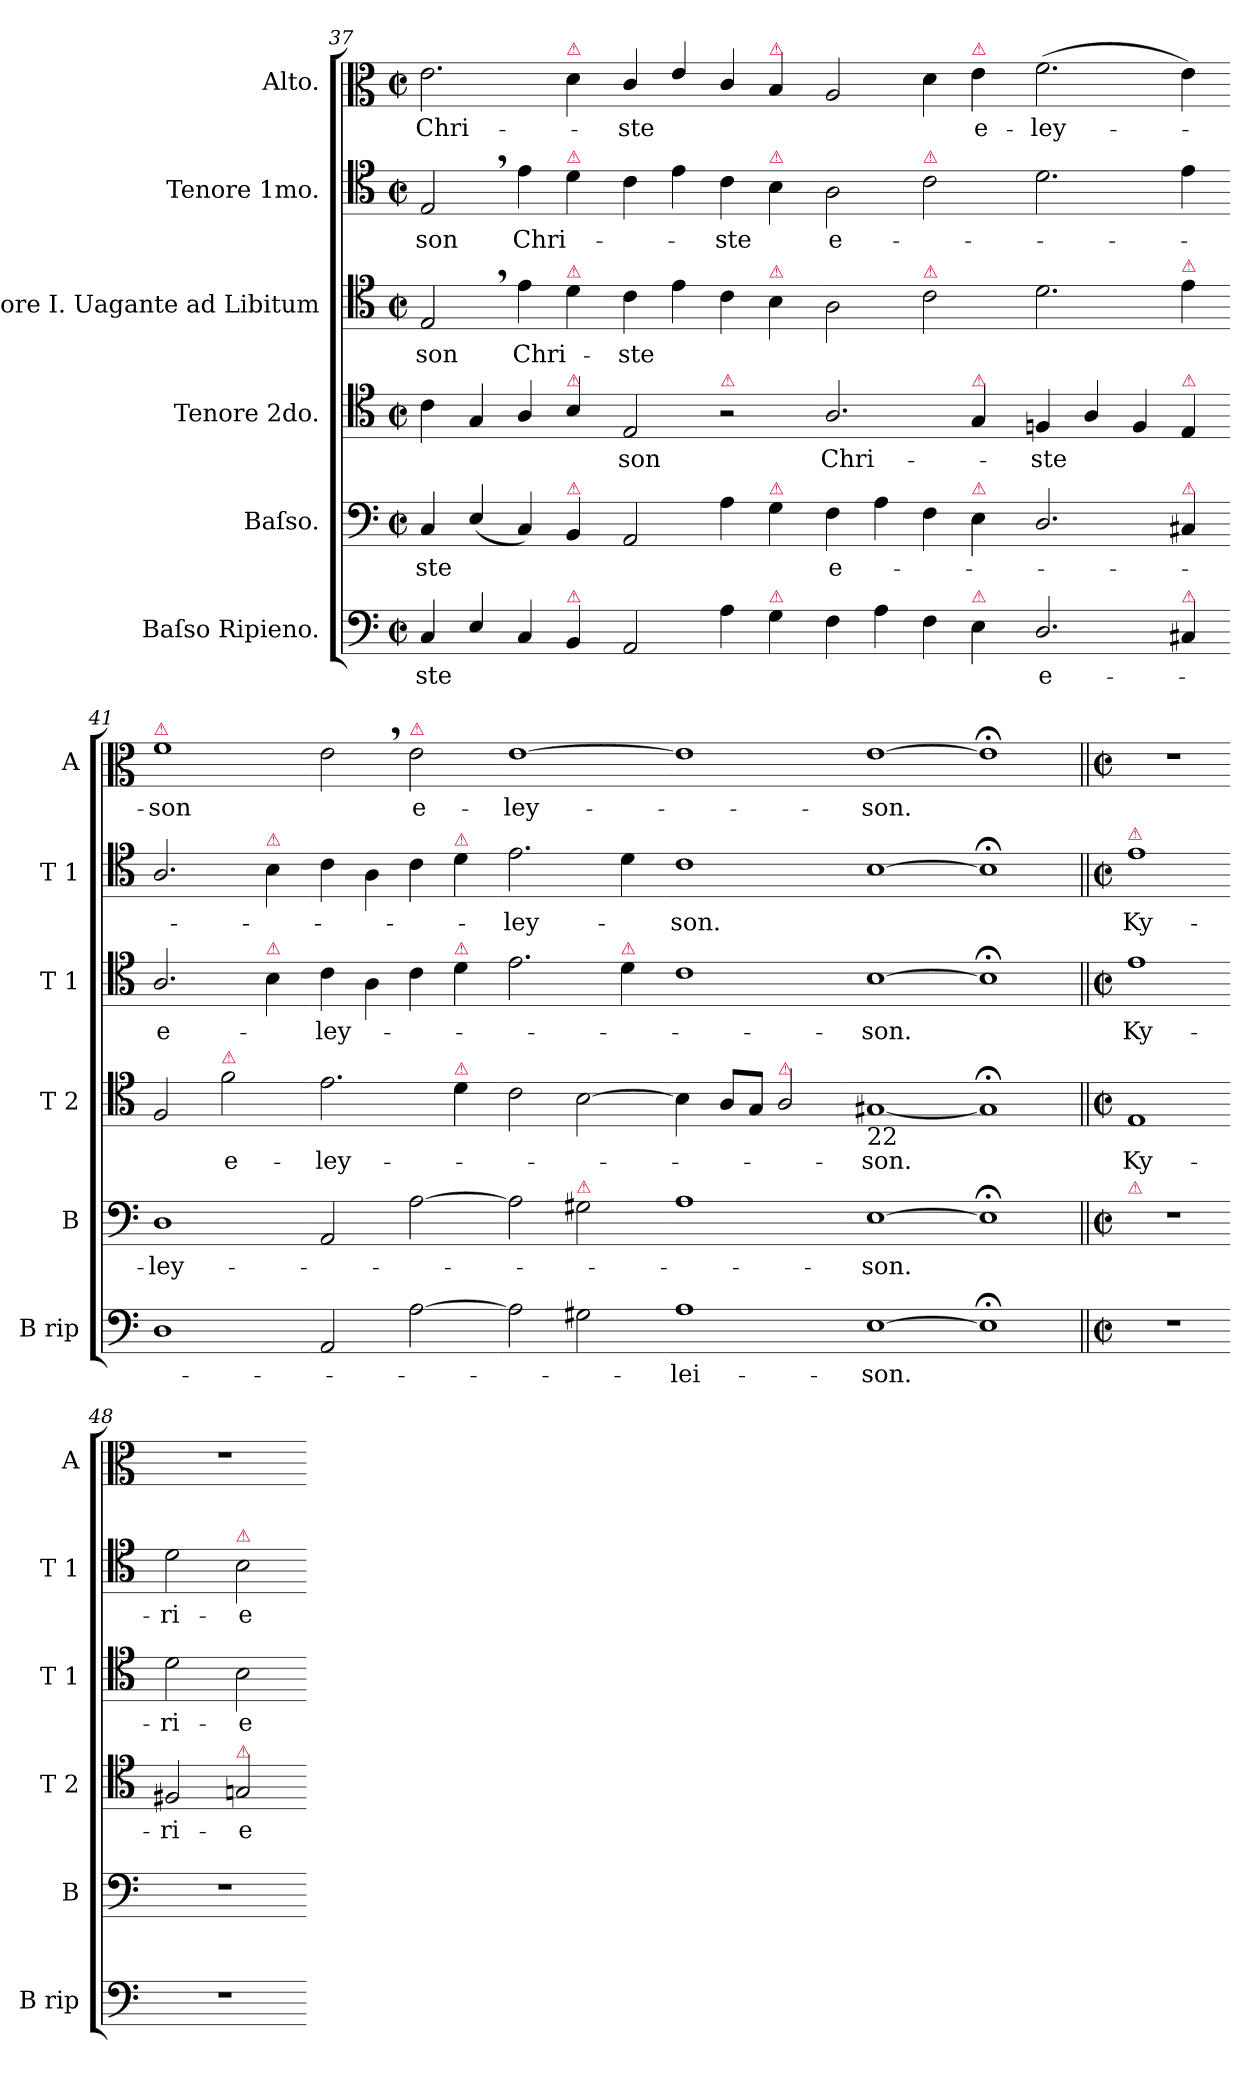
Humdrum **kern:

**kern	**text	**kern	**text	**kern	**text	**kern	**text	**kern	**text	**kern	**text
*part6	*part6	*part5	*part5	*part4	*part4	*part3	*part3	*part2	*part2	*part1	*part1
*staff6	*staff6	*staff5	*staff5	*staff4	*staff4	*staff3	*staff3	*staff2	*staff2	*staff1	*staff1
*I"Baſso Ripieno.	*	*I"Baſso.	*	*I"Tenore 2do.	*	*I"Tenore I. Uagante ad Libitum	*	*I"Tenore 1mo.	*	*I"Alto.	*
*I'B rip	*	*I'B	*	*I'T 2	*	*I'T 1	*	*I'T 1	*	*I'A	*
*clefF4	*	*clefF4	*	*clefC4	*	*clefC4	*	*clefC4	*	*clefC3	*
*k[]	*	*k[]	*	*k[]	*	*k[]	*	*k[]	*	*k[]	*
*M2/2	*	*M2/2	*	*M2/2	*	*M2/2	*	*M2/2	*	*M2/2	*
*met(c|)	*	*met(c|)	*	*met(c|)	*	*met(c|)	*	*met(c|)	*	*met(c|)	*
=37	=37	=37	=37	=37	=37	=37	=37	=37	=37	=37	=37
4C/	-ste	4C/	-ste	4c\	.	2E,/	-son	2E,/	-son	2.e\	Chri-
4E/	.	(<4E/	.	4G/	.	.	.	.	.	.	.
4C/	.	4C/)	.	4A/	.	4e\	Chri-	4e\	Chri-	.	.
!	!	!	!	!	!	!	!	!	!	!LO:TX:a:color=crimson:t=⚠	!
!	!	!	!	!	!	!	!	!LO:TX:a:color=crimson:t=⚠	!	!	!
!	!	!	!	!	!	!LO:TX:a:color=crimson:t=⚠	!	!	!	!	!
!	!	!	!	!LO:TX:a:color=crimson:t=⚠	!	!	!	!	!	!	!
!	!	!LO:TX:a:color=crimson:t=⚠	!	!	!	!	!	!	!	!	!
!LO:TX:a:color=crimson:t=⚠	!	!	!	!	!	!	!	!	!	!	!
4BB/	.	4BB/	.	4B/	.	4d\	.	4d\	.	4d\	.
=38-	=38-	=38-	=38-	=38-	=38-	=38-	=38-	=38-	=38-	=38-	=38-
2AA/	.	2AA/	.	2E/	-son	4c\	-ste	4c\	.	4c/	-ste
.	.	.	.	.	.	4e\	.	4e\	.	4e/	.
!	!	!	!	!LO:TX:a:color=crimson:t=⚠	!	!	!	!	!	!	!
4A\	.	4A\	.	2r	.	4c\	.	4c\	-ste	4c/	.
!	!	!	!	!	!	!	!	!	!	!LO:TX:a:color=crimson:t=⚠	!
!	!	!	!	!	!	!	!	!LO:TX:a:color=crimson:t=⚠	!	!	!
!	!	!	!	!	!	!LO:TX:a:color=crimson:t=⚠	!	!	!	!	!
!	!	!LO:TX:a:color=crimson:t=⚠	!	!	!	!	!	!	!	!	!
!LO:TX:a:color=crimson:t=⚠	!	!	!	!	!	!	!	!	!	!	!
4G\	.	4G\	.	.	.	4B\	.	4B\	.	4B/	.
=39-	=39-	=39-	=39-	=39-	=39-	=39-	=39-	=39-	=39-	=39-	=39-
4F\	.	4F\	e-	2.A/	Chri-	2A\	.	2A\	e-	2A/	.
4A\	.	4A\	.	.	.	.	.	.	.	.	.
!	!	!	!	!	!	!	!	!LO:TX:a:color=crimson:t=⚠	!	!	!
!	!	!	!	!	!	!LO:TX:a:color=crimson:t=⚠	!	!	!	!	!
4F\	.	4F\	.	.	.	2c\	.	2c\	.	4d\	.
!	!	!	!	!	!	!	!	!	!	!LO:TX:a:color=crimson:t=⚠	!
!	!	!	!	!LO:TX:a:color=crimson:t=⚠	!	!	!	!	!	!	!
!	!	!LO:TX:a:color=crimson:t=⚠	!	!	!	!	!	!	!	!	!
!LO:TX:a:color=crimson:t=⚠	!	!	!	!	!	!	!	!	!	!	!
4E\	.	4E\	.	4G/	.	.	.	.	.	4e\	e-
=40-	=40-	=40-	=40-	=40-	=40-	=40-	=40-	=40-	=40-	=40-	=40-
2.D/	e-	2.D/	.	4Fn/	-ste	2.d\	.	2.d\	.	(>2.f\	-ley-
.	.	.	.	4A/	.	.	.	.	.	.	.
.	.	.	.	4F/	.	.	.	.	.	.	.
!	!	!	!	!	!	!LO:TX:a:color=crimson:t=⚠	!	!	!	!	!
!	!	!	!	!LO:TX:a:color=crimson:t=⚠	!	!	!	!	!	!	!
!	!	!LO:TX:a:color=crimson:t=⚠	!	!	!	!	!	!	!	!	!
!LO:TX:a:color=crimson:t=⚠	!	!	!	!	!	!	!	!	!	!	!
4C#X/	.	4C#X/	.	4E/	.	4e\	.	4e\	.	4e\)	.
=41-	=41-	=41-	=41-	=41-	=41-	=41-	=41-	=41-	=41-	=41-	=41-
!	!	!	!	!	!	!	!	!	!	!LO:TX:a:color=crimson:t=⚠	!
1D	.	1D	-ley-	2F/	.	2.A/	e-	2.A/	.	1f	-son
!	!	!	!	!LO:TX:a:color=crimson:t=⚠	!	!	!	!	!	!	!
.	.	.	.	2f\	e-	.	.	.	.	.	.
!	!	!	!	!	!	!	!	!LO:TX:a:color=crimson:t=⚠	!	!	!
!	!	!	!	!	!	!LO:TX:a:color=crimson:t=⚠	!	!	!	!	!
.	.	.	.	.	.	4B\	.	4B\	.	.	.
=42-	=42-	=42-	=42-	=42-	=42-	=42-	=42-	=42-	=42-	=42-	=42-
2AA/	.	2AA/	.	2.e\	-ley-	4c\	-ley-	4c\	.	2e,\	.
.	.	.	.	.	.	4A\	.	4A\	.	.	.
!	!	!	!	!	!	!	!	!	!	!LO:TX:a:color=crimson:t=⚠	!
[2A\	.	[2A\	.	.	.	4c\	.	4c\	.	2e\	e-
!	!	!	!	!	!	!	!	!LO:TX:a:color=crimson:t=⚠	!	!	!
!	!	!	!	!	!	!LO:TX:a:color=crimson:t=⚠	!	!	!	!	!
!	!	!	!	!LO:TX:a:color=crimson:t=⚠	!	!	!	!	!	!	!
.	.	.	.	4d\	.	4d\	.	4d\	.	.	.
=43-	=43-	=43-	=43-	=43-	=43-	=43-	=43-	=43-	=43-	=43-	=43-
2A\]	.	2A\]	.	2c\	.	2.e\	.	2.e\	-ley-	[1e	-ley-
!	!	!LO:TX:a:color=crimson:t=⚠	!	!	!	!	!	!	!	!	!
2G#X\	.	2G#X\	.	[2B\	.	.	.	.	.	.	.
!	!	!	!	!	!	!LO:TX:a:color=crimson:t=⚠	!	!	!	!	!
.	.	.	.	.	.	4d\	.	4d\	.	.	.
=44-	=44-	=44-	=44-	=44-	=44-	=44-	=44-	=44-	=44-	=44-	=44-
1A	-lei-	1A	.	4B\]	.	1c	.	1c	-son.	1e]	.
.	.	.	.	8A/L	.	.	.	.	.	.	.
.	.	.	.	8G/J	.	.	.	.	.	.	.
!	!	!	!	!LO:TX:a:color=crimson:t=⚠	!	!	!	!	!	!	!
.	.	.	.	2A/	.	.	.	.	.	.	.
=45-	=45-	=45-	=45-	=45-	=45-	=45-	=45-	=45-	=45-	=45-	=45-
!	!	!	!	!LO:TX:b:t=22	!	!	!	!	!	!	!
[1E	-son.	[1E	-son.	[1G#X	-son.	[1B	-son.	[1B	.	[1e	-son.
=46-	=46-	=46-	=46-	=46-	=46-	=46-	=46-	=46-	=46-	=46-	=46-
1E;<]	.	1E;<]	.	1G#;<]	.	1B;<]	.	1B;<]	.	1e;<]	.
=47||	=47||	=47||	=47||	=47||	=47||	=47||	=47||	=47||	=47||	=47||	=47||
*M2/2	*	*M2/2	*	*M2/2	*	*M2/2	*	*M2/2	*	*M2/2	*
*met(c|)	*	*met(c|)	*	*met(c|)	*	*met(c|)	*	*met(c|)	*	*met(c|)	*
!	!	!	!	!	!	!	!	!LO:TX:a:color=crimson:t=⚠	!	!	!
!	!	!LO:TX:a:color=crimson:t=⚠	!	!	!	!	!	!	!	!	!
1r	.	1r	.	1E	Ky-	1e	Ky-	1e	Ky-	1r	.
=48-	=48-	=48-	=48-	=48-	=48-	=48-	=48-	=48-	=48-	=48-	=48-
1r	.	1r	.	2F#X/	-ri-	2d\	-ri-	2d\	-ri-	1r	.
!	!	!	!	!	!	!	!	!LO:TX:a:color=crimson:t=⚠	!	!	!
!	!	!	!	!LO:TX:a:color=crimson:t=⚠	!	!	!	!	!	!	!
.	.	.	.	2Gn/	-e	2B\	-e	2B\	-e	.	.
=-	=-	=-	=-	=-	=-	=-	=-	=-	=-	=-	=-
*-	*-	*-	*-	*-	*-	*-	*-	*-	*-	*-	*-
